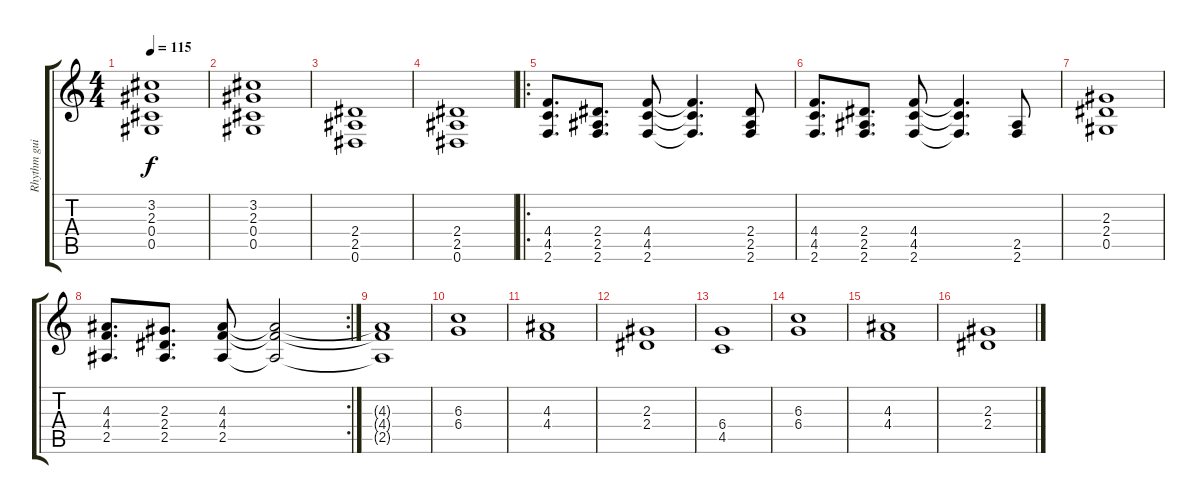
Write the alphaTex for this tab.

\track ("Rhythm guitar" "Rhythm gui") {instrument distortionguitar}
\staff {score tabs}
\tuning (Eb4 Bb3 Gb3 Db3 Ab2 Eb2) {hide}
\ts (4 4)
\tempo 115
\clef g2
\ks c
(3.2 2.3 0.4 0.5).1{dy f} |
(3.2 2.3 0.4 0.5).1 |
(2.4 2.5 0.6).1 |
(2.4 2.5 0.6).1 |
\ro
(4.4 4.5 2.6).8{d} (2.4 2.5 2.6).8{d} (4.4 4.5 2.6).8 (4.4{t} 4.5{t} 2.6{t}).4{d} (2.4 2.5 2.6).8 |
(4.4 4.5 2.6).8{d} (2.4 2.5 2.6).8{d} (4.4 4.5 2.6).8 (4.4{t} 4.5{t} 2.6{t}).4{d} (2.5 2.6).8 |
(2.3 2.4 0.5).1 |
\rc 2
(4.3 4.4 2.5).8{d} (2.3 2.4 2.5).8{d} (4.3 4.4 2.5).8 (4.3{t} 4.4{t} 2.5{t}).2 |
(4.3{t} 4.4{t} 2.5{t}).1 |
(6.3 6.4).1 |
(4.3 4.4).1 |
(2.3 2.4).1 |
(6.4 4.5).1 |
(6.3 6.4).1 |
(4.3 4.4).1 |
(2.3 2.4).1
